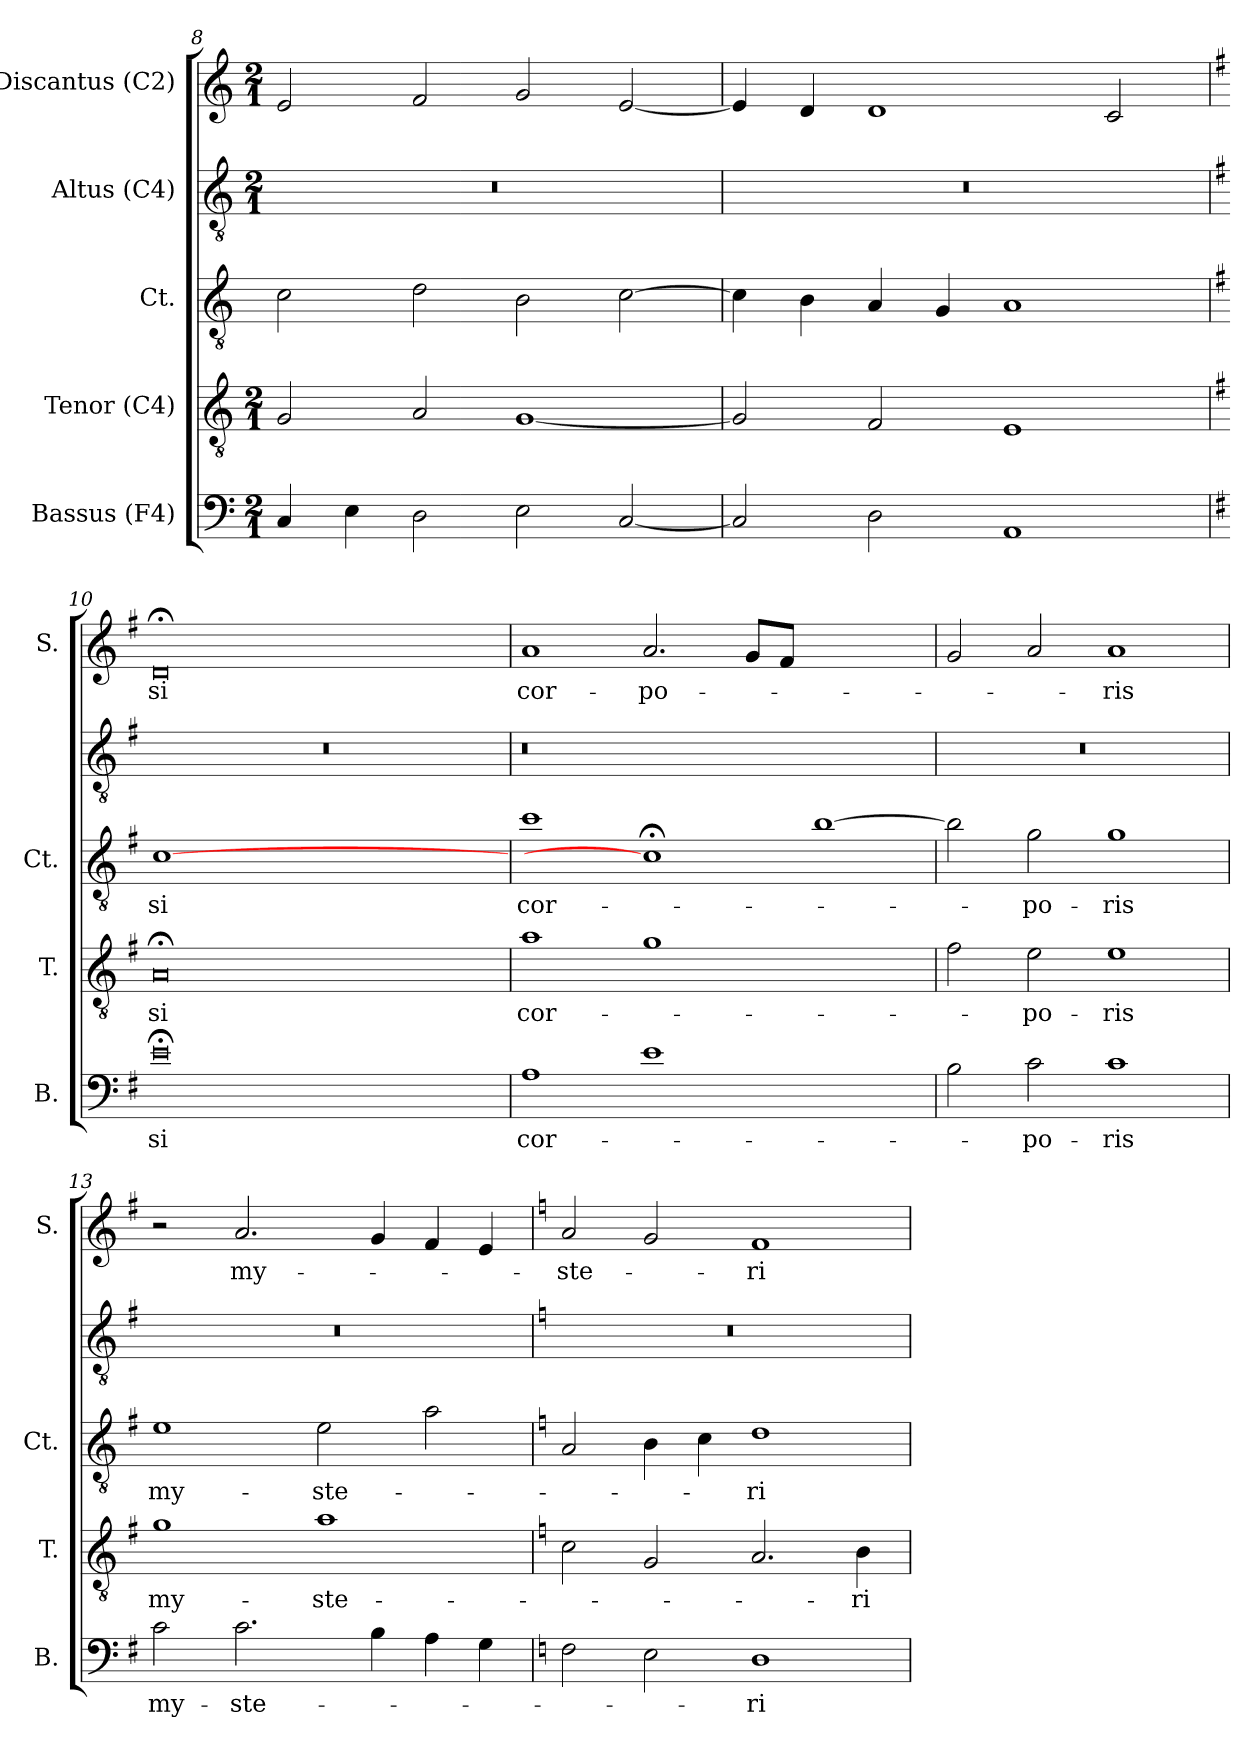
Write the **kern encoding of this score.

**kern	**text	**kern	**text	**kern	**text	**kern	**kern	**text
*part5	*part5	*part4	*part4	*part3	*part3	*part2	*part1	*part1
*staff5	*staff5	*staff4	*staff4	*staff3	*staff3	*staff2	*staff1	*staff1
*I"Bassus (F4)	*	*I"Tenor (C4)	*	*I"Ct.	*	*I"Altus (C4)	*I"Discantus (C2)	*
*I'B.	*	*I'T.	*	*I'Ct.	*	*	*I'S.	*
*clefF4	*	*clefGv2	*	*clefGv2	*	*clefGv2	*clefG2	*
*k[]	*	*k[]	*	*k[]	*	*k[]	*k[]	*
*C:	*	*C:	*	*C:	*	*C:	*C:	*
*M2/1	*	*M2/1	*	*	*	*M2/1	*M2/1	*
=8	=8	=8	=8	=8	=8	=8	=8	=8
4C/	.	2G/	.	2c\	.	0r	2e/	.
4E\	.	.	.	.	.	.	.	.
2D\	.	2A/	.	2d\	.	.	2f/	.
2E\	.	[<1G	.	2B\	.	.	2g/	.
[<2C/	.	.	.	[<2c\	.	.	[<2e/	.
!!LO:LB:g=z
=9	=9	=9	=9	=9	=9	=9	=9	=9
2C/]	.	2G/]	.	4c\]	.	0r	4e/]	.
.	.	.	.	4B\	.	.	4d/	.
2D\	.	2F/	.	4A/	.	.	1d	.
.	.	.	.	4G/	.	.	.	.
1AA	.	1E	.	1A	.	.	.	.
.	.	.	.	.	.	.	2c/	.
=10	=10	=10	=10	=10	=10	=10	=10	=10
*k[f#]	*	*k[f#]	*	*k[f#]	*	*k[f#]	*k[f#]	*
*G:	*	*G:	*	*G:	*	*G:	*G:	*
!	!LO:LY:b:rj	!	!LO:LY:b:rj	!	!LO:LY:b:rj	!	!	!LO:LY:b:rj
0e;<	-si	0A;	-si	[1c	-si	0r	0d;	-si
.	.	.	.	1ryy	.	.	.	.
=11	=11	=11	=11	=11	=11	=11	=11	=11
!	!LO:LY:b	!	!LO:LY:b	!	!LO:LY:b	!	!	!LO:LY:b
1A	cor-	1a	cor-	1cc	cor-	0r	1a	cor-
!	!	!	!	!	!	!	!	!LO:LY:b
1e	.	1g	.	1c;<]	.	.	2.a/	-po-
.	.	.	.	.	.	.	8g/L	.
.	.	.	.	.	.	.	8f#/J	.
1ryy	.	1ryy	.	[>1b	.	1ryy	1ryy	.
=12	=12	=12	=12	=12	=12	=12	=12	=12
2B\	.	2f#\	.	2b\]	.	0r	2g/	.
!	!LO:LY:b	!	!LO:LY:b	!	!LO:LY:b	!	!	!
2c\	-po-	2e\	-po-	2g\	-po-	.	2a/	.
!	!LO:LY:b	!	!LO:LY:b	!	!LO:LY:b	!	!	!LO:LY:b
1c	-ris	1e	-ris	1g	-ris	.	1a	-ris
=13	=13	=13	=13	=13	=13	=13	=13	=13
!	!LO:LY:b	!	!LO:LY:b	!	!LO:LY:b	!	!	!
2c\	my-	1g	my-	1e	my-	0r	2r	.
!	!LO:LY:b	!	!	!	!	!	!	!LO:LY:b
2.c\	-ste-	.	.	.	.	.	2.a/	my-
!	!	!	!LO:LY:b	!	!LO:LY:b	!	!	!
.	.	1a	-ste-	2e\	-ste-	.	.	.
4B\	.	.	.	.	.	.	4g/	.
4A\	.	.	.	2a\	.	.	4f#/	.
4G\	.	.	.	.	.	.	4e/	.
!!LO:PB:g=z
=14	=14	=14	=14	=14	=14	=14	=14	=14
*k[]	*	*k[]	*	*k[]	*	*k[]	*k[]	*
*C:	*	*C:	*	*C:	*	*C:	*C:	*
!	!	!	!	!	!	!	!	!LO:LY:b
2F\	.	2c\	.	2A/	.	0r	2a/	-ste-
2E\	.	2G/	.	4B\	.	.	2g/	.
.	.	.	.	4c\	.	.	.	.
!	!LO:LY:b	!	!	!	!LO:LY:b	!	!	!LO:LY:b
1D	-ri-	2.A/	.	1d	-ri-	.	1f	-ri-
!	!	!	!LO:LY:b	!	!	!	!	!
.	.	4B\	-ri-	.	.	.	.	.
=	=	=	=	=	=	=	=	=
*-	*-	*-	*-	*-	*-	*-	*-	*-
